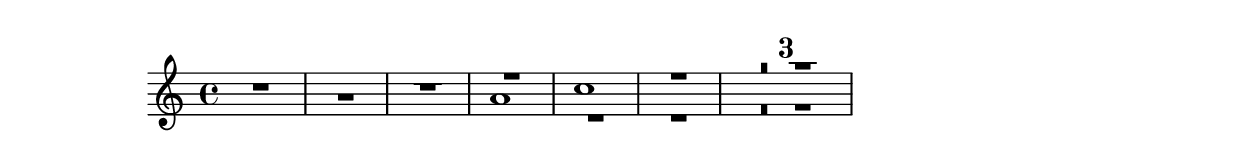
%% Do not edit this file; it is auto-generated from input/new
%% This file is in the public domain.
\version "2.13.1"
\header {
 doctitlees = "Posicionar los silencios multicompás"
 texidoces = "
A diferencia de los silencios normales, no existe una instrucción
predefinida para modificar la posición predefinida de un símbolo
multicompás sobre el pentagrama, adjuntándolo a una nota,
independientemente de cuál sea su forma.  Sin embargo, en la música
polifónica los silencios multicompás de las voces de numeración par e
impar están separados verticalmente.  La colocación de los silencios
multicompás se puede controlar como se ve a continuación:

"

texidocde = "
Anders als bei normalen Pausen gibt es keinen direkten Befehl, um die
vertikale Position von Ganztaktpausen zu beeinflussen, indem man sie an
eine Tonhöhe anhängt.  In polyphoner Notation wird aber dennoch die
Position der Pausen von geraden und ungeraden Stimmen voneinander
unterschieden.  Die Position von Ganztaktpausen kann wie folgt verändert
werden:
 "
  doctitlede = "Positionierung von Ganztaktpausen"


%% Translation of GIT committish :<e71f19ad847d3e94ac89750f34de8b6bb28611df>
  texidocfr = "
Si l'on peut positionner verticalement un silence simple en le
rattachant à une note, il n'en va pas de même pur un silence
multi-mesure.  Néanmoins, et uniquement dans le cadre de musique
polyphonique, les silences multi-mesures sont positionnées différemment
selon qu'ils appartiennent à une voix au numéro pair ou impair.  Le
positionnement des silences multi-mesures peut se contrôler ainsi :
"
  doctitlefr = "Positionnement des silences multi-mesures"

  lsrtags = "rhythms,tweaks-and-overrides"
  texidoc = "
Unlike ordinary rests, there is no predefined command
to change the staff position of a multi-measure
rest symbol of either form by attaching it to a note.  However,
in polyphonic music multi-measure rests in odd-numbered and
even-numbered voices are vertically separated.  The positioning
of multi-measure rests can be controlled as follows:
 "
  doctitle = "Positioning multi-measure rests"
} % begin verbatim


\relative c'' {
  % Multi-measure rests by default are set under the second line
  R1
  % They can be moved with an override
  \override MultiMeasureRest #'staff-position = #-2
  R1
  % A value of 0 is the default position;
  % the following trick moves the rest to the center line
  \override MultiMeasureRest #'staff-position = #-0.01
  R1
  % Multi-measure rests in odd-numbered voices are under the top line
  << { R1 } \\ { a1 } >>
  % Multi-measure rests in even-numbered voices are under the bottom line
  << { c1 } \\ { R1 } >>
  % They remain separated even in empty measures
  << { R1 } \\ { R1 } >>
  % This brings them together even though there are two voices
  \compressFullBarRests
  <<
    \revert MultiMeasureRest #'staff-position
    { R1*3 }
    \\
    \revert MultiMeasureRest #'staff-position
    { R1*3 }
  >>
}
